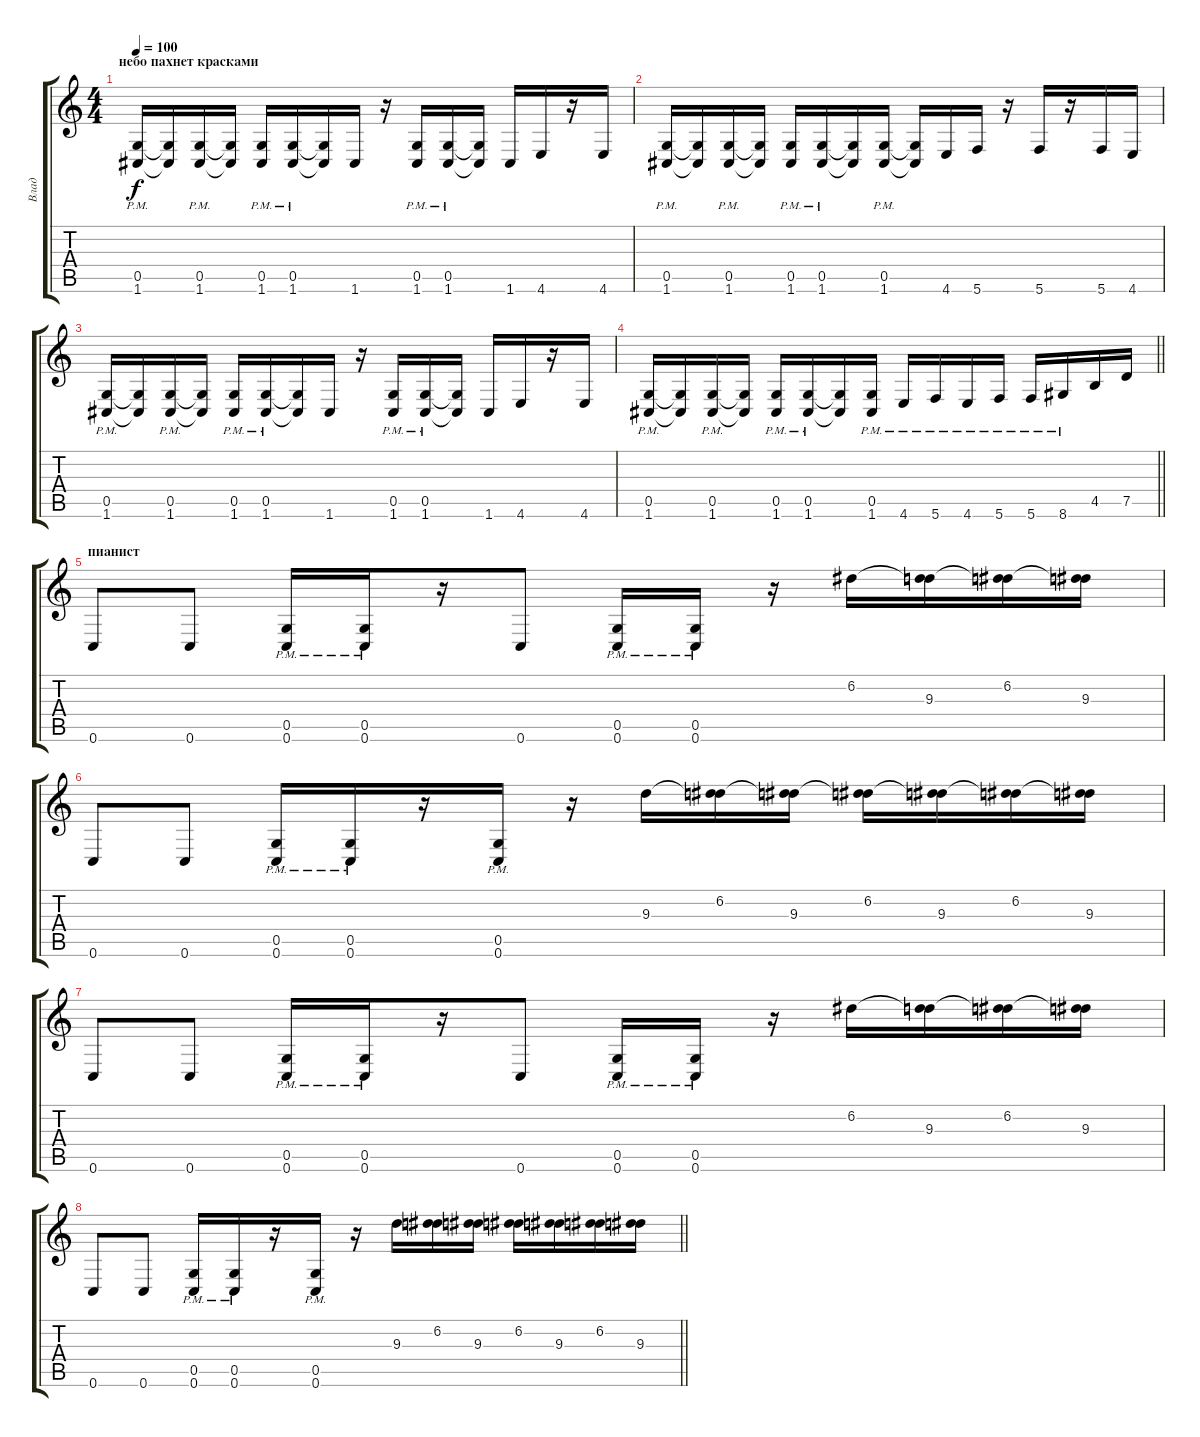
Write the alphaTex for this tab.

\track ("Влад" "Влад") {instrument distortionguitar}
\staff {score tabs}
\tuning (D4 A3 F3 C3 G2 C2) {hide}
\ts (4 4)
\section ("" "небо пахнет красками")
\tempo 100
\clef g2
\ks c
(0.5{pm} 1.6{pm}).16{dy f} (0.5{t} 1.6{t}).16 (0.5{pm} 1.6{pm}).16 (0.5{t} 1.6{t}).16 (0.5{pm} 1.6{pm}).16 (0.5{pm} 1.6{pm}).16 (0.5{t} 1.6{t}).16 1.6.16 r.16 (0.5{pm} 1.6{pm}).16 (0.5{pm} 1.6{pm}).16 (0.5{t} 1.6{t}).16 1.6.16 4.6.16 r.16 4.6.16 |
(0.5{pm} 1.6{pm}).16 (0.5{t} 1.6{t}).16 (0.5{pm} 1.6{pm}).16 (0.5{t} 1.6{t}).16 (0.5{pm} 1.6{pm}).16 (0.5{pm} 1.6{pm}).16 (0.5{t} 1.6{t}).16 (0.5{pm} 1.6{pm}).16 (0.5{t} 1.6{t}).16 4.6.16 5.6.16 r.16 5.6.16 r.16 5.6.16 4.6.16 |
(0.5{pm} 1.6{pm}).16 (0.5{t} 1.6{t}).16 (0.5{pm} 1.6{pm}).16 (0.5{t} 1.6{t}).16 (0.5{pm} 1.6{pm}).16 (0.5{pm} 1.6{pm}).16 (0.5{t} 1.6{t}).16 1.6.16 r.16 (0.5{pm} 1.6{pm}).16 (0.5{pm} 1.6{pm}).16 (0.5{t} 1.6{t}).16 1.6.16 4.6.16 r.16 4.6.16 |
\barLineRight lightlight
(0.5{pm} 1.6{pm}).16 (0.5{t} 1.6{t}).16 (0.5{pm} 1.6{pm}).16 (0.5{t} 1.6{t}).16 (0.5{pm} 1.6{pm}).16 (0.5{pm} 1.6{pm}).16 (0.5{t} 1.6{t}).16 (0.5{pm} 1.6{pm}).16 4.6{pm}.16 5.6{pm}.16 4.6{pm}.16 5.6{pm}.16 5.6{pm}.16 8.6{pm}.16 4.5.16 7.5.16 |
\section ("" "пианист")
0.6.8 0.6.8 (0.5{pm} 0.6{pm}).16 (0.5{pm} 0.6{pm}).16 r.16 0.6.8 (0.5{pm} 0.6{pm}).16 (0.5{pm} 0.6{pm}).16 r.16 6.2.16 (6.2{t} 9.3).16 (6.2 9.3{t}).16 (6.2{t} 9.3).16 |
0.6.8 0.6.8 (0.5{pm} 0.6{pm}).16 (0.5{pm} 0.6{pm}).16 r.16 (0.5{pm} 0.6{pm}).16 r.16 9.3.16 (6.2 9.3{t}).16 (6.2{t} 9.3).16 (6.2 9.3{t}).16 (6.2{t} 9.3).16 (6.2 9.3{t}).16 (6.2{t} 9.3).16 |
0.6.8 0.6.8 (0.5{pm} 0.6{pm}).16 (0.5{pm} 0.6{pm}).16 r.16 0.6.8 (0.5{pm} 0.6{pm}).16 (0.5{pm} 0.6{pm}).16 r.16 6.2.16 (6.2{t} 9.3).16 (6.2 9.3{t}).16 (6.2{t} 9.3).16 |
\barLineRight lightlight
0.6.8 0.6.8 (0.5{pm} 0.6{pm}).16 (0.5{pm} 0.6{pm}).16 r.16 (0.5{pm} 0.6{pm}).16 r.16 9.3.16 (6.2 9.3{t}).16 (6.2{t} 9.3).16 (6.2 9.3{t}).16 (6.2{t} 9.3).16 (6.2 9.3{t}).16 (6.2{t} 9.3).16
